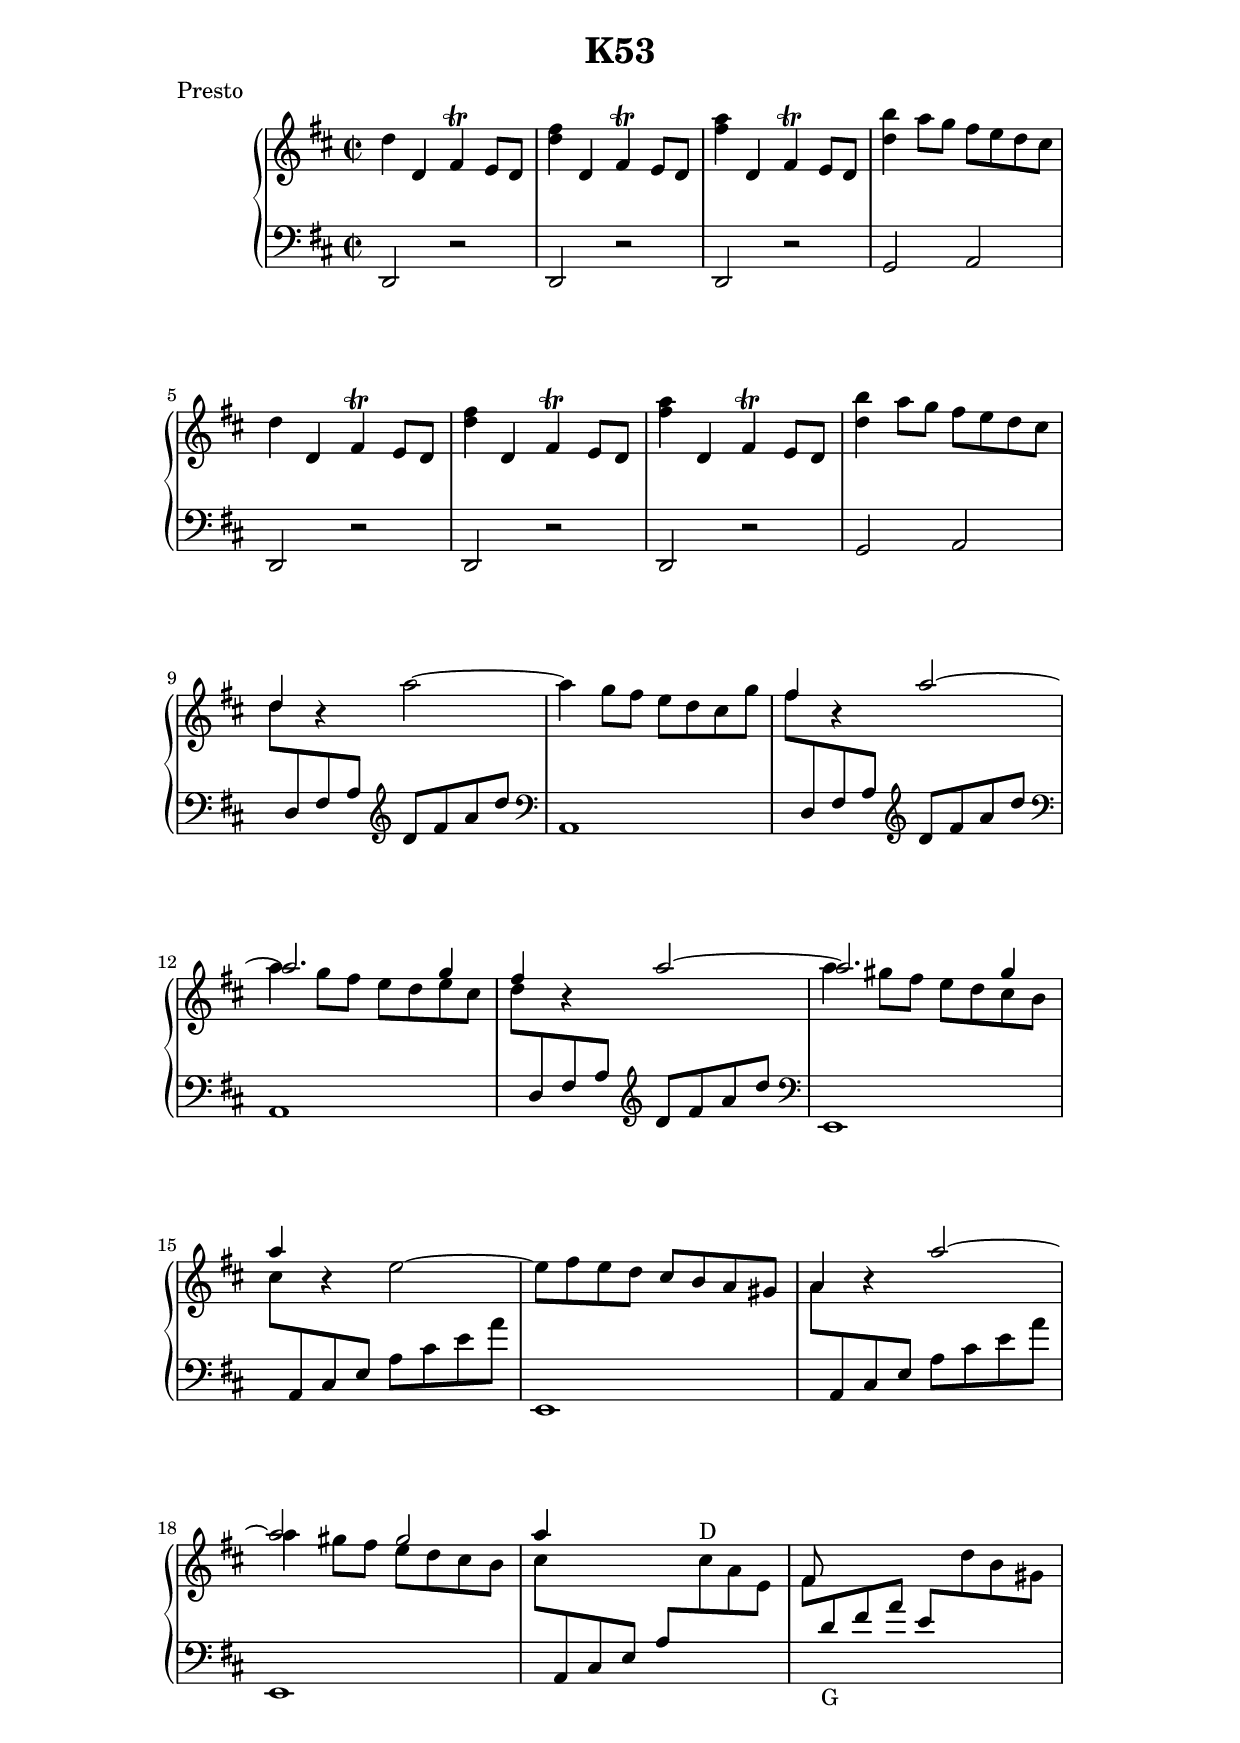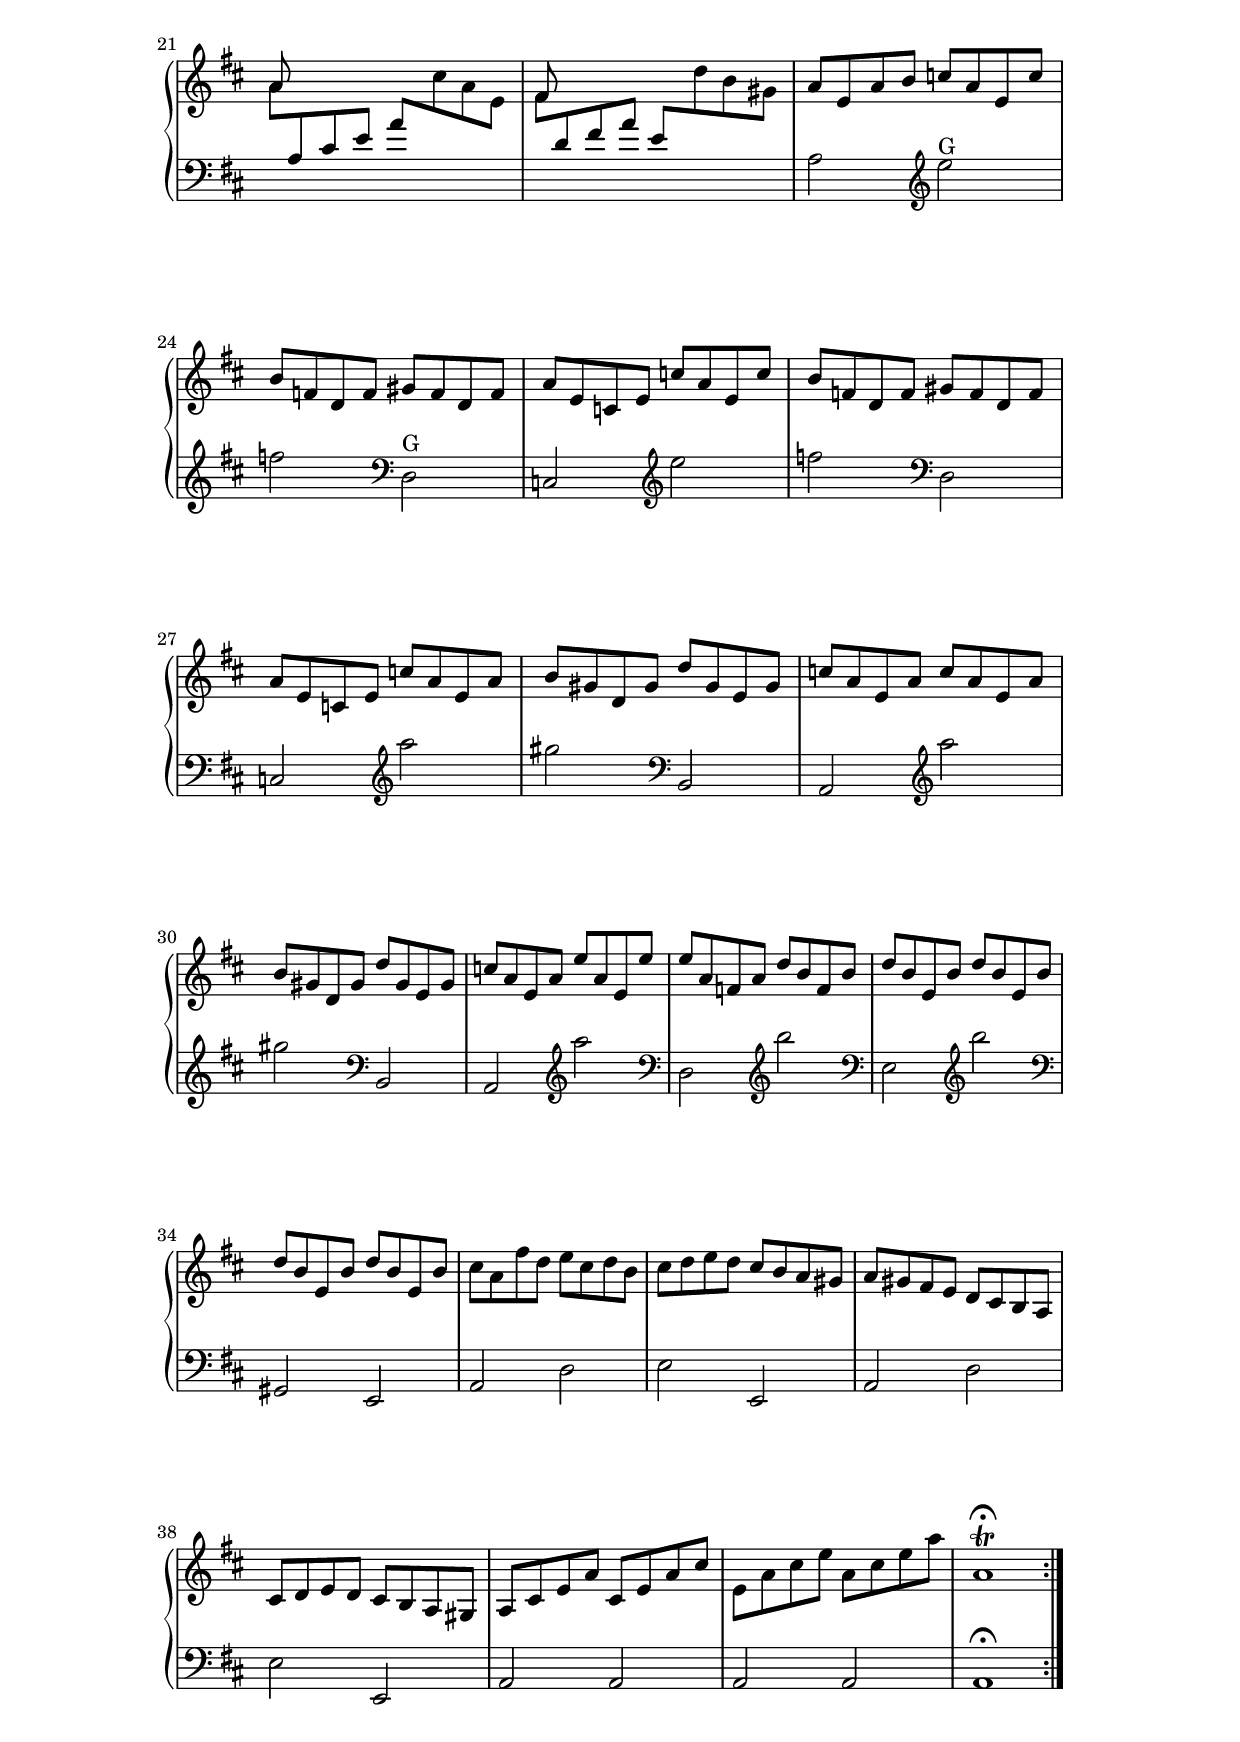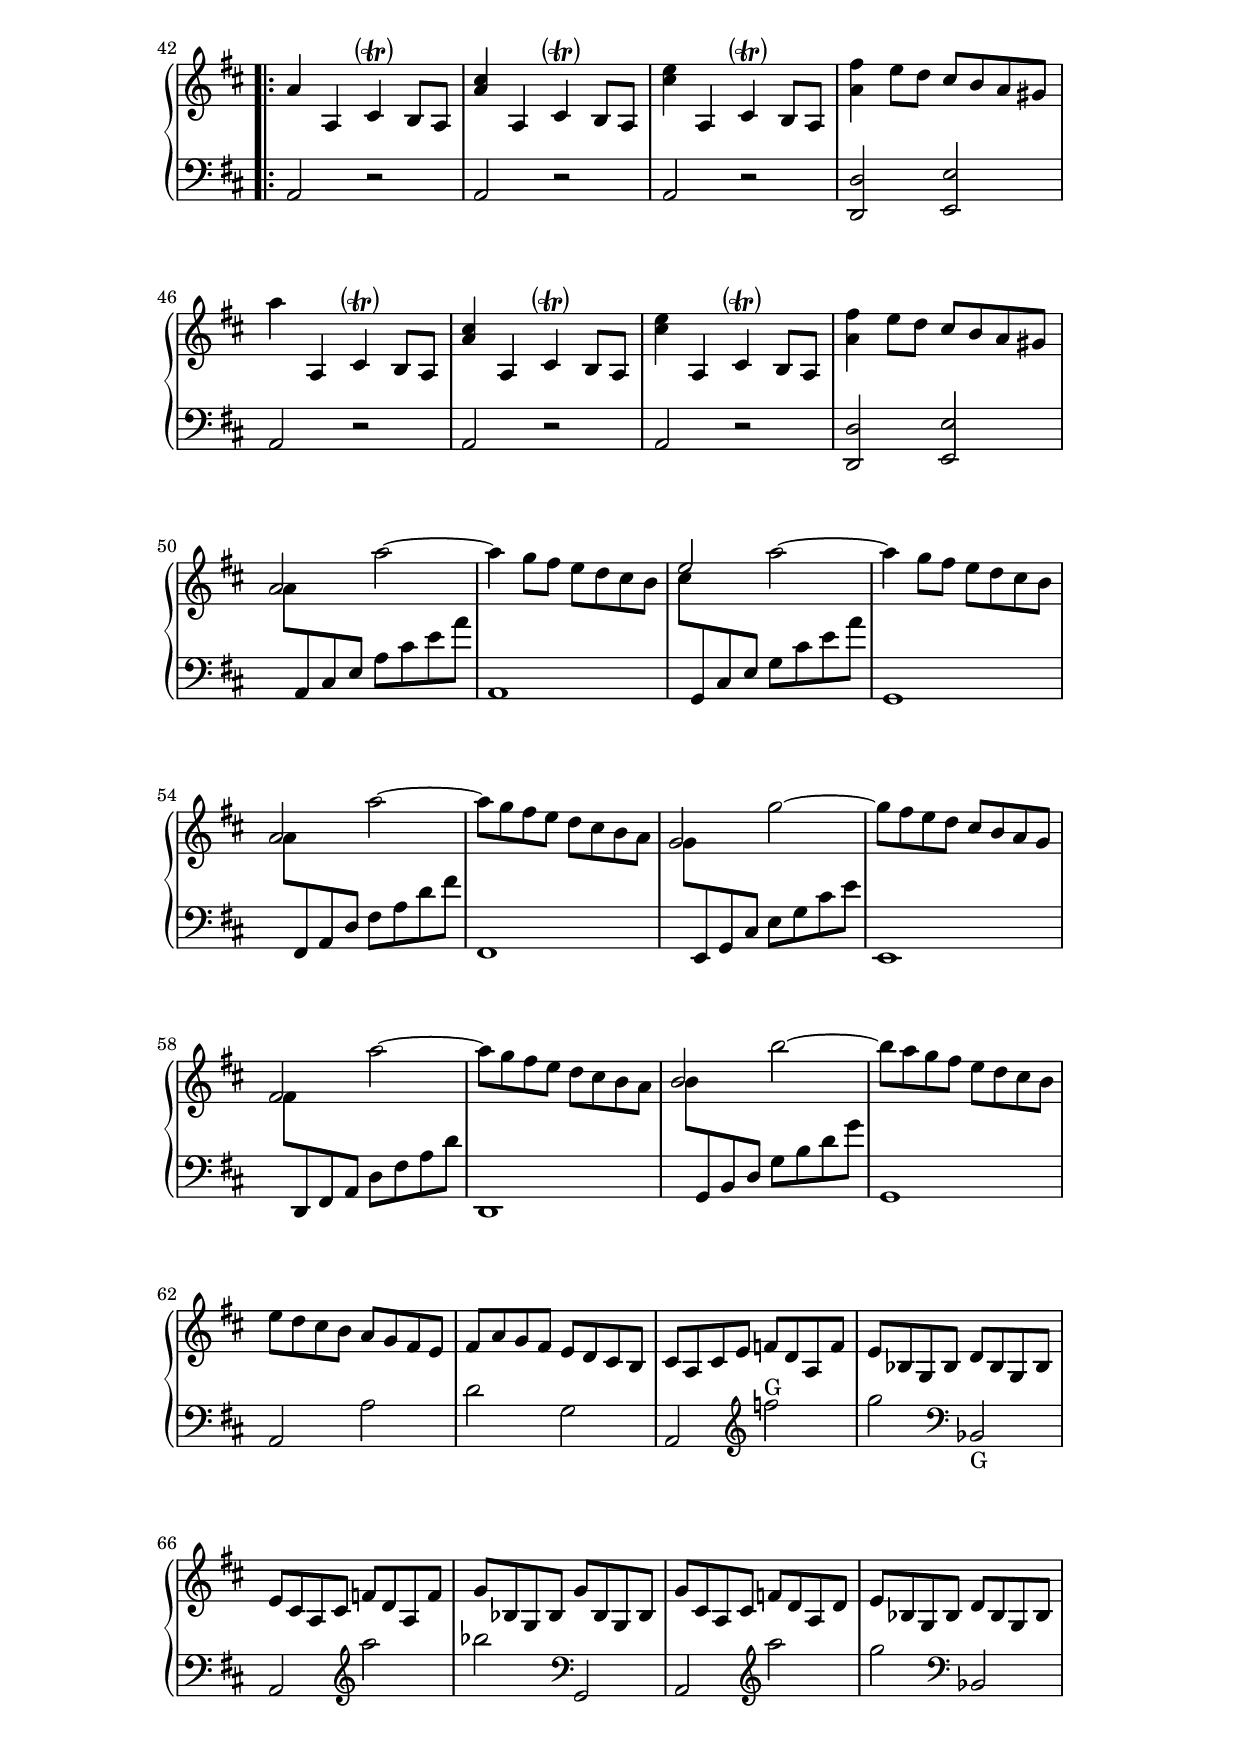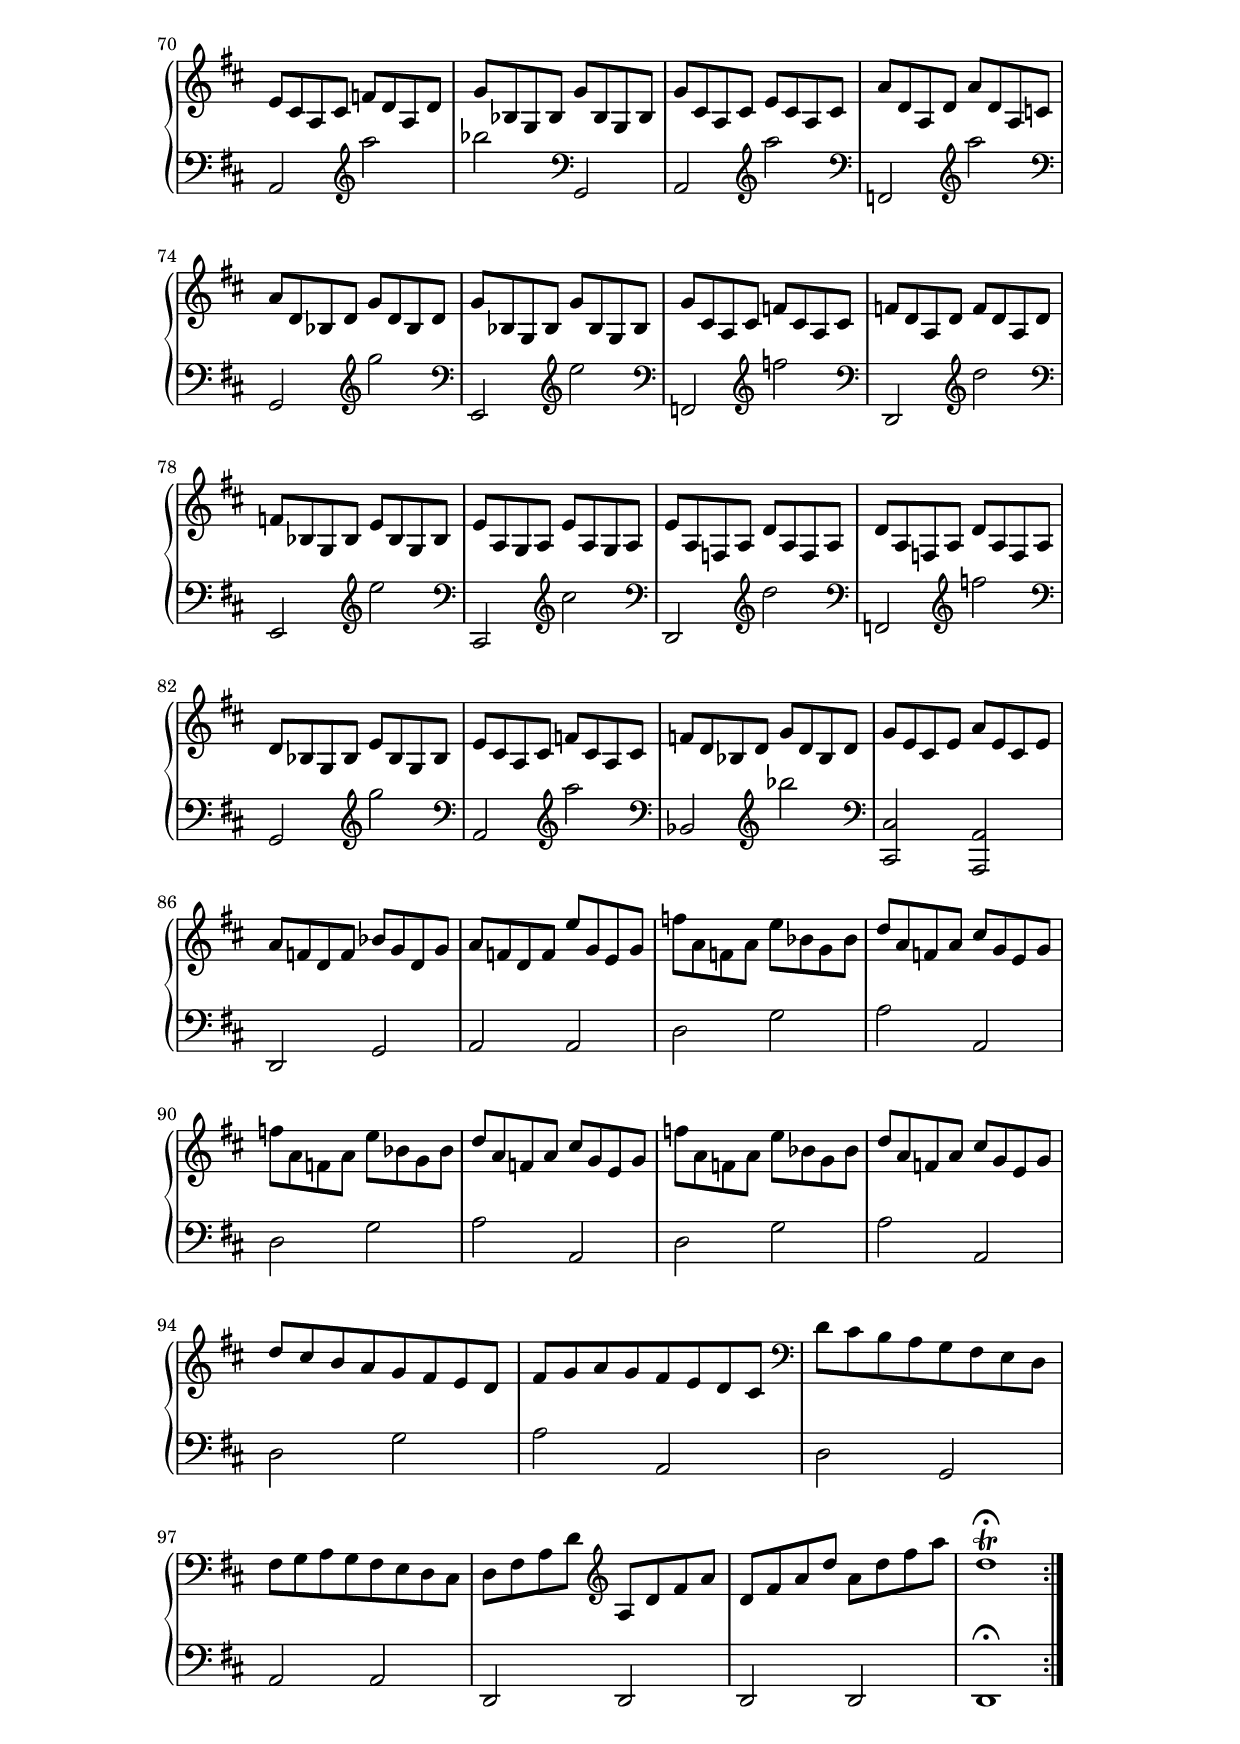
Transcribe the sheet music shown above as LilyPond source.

\version "2.18.2"
\version "2.18.2"

su = \stemUp
sd = \stemDown
sn = \stemNeutral
tu = \tieUp
td = \tieDown
tn = \tieNeutral
cstr = \change Staff = "right"
cstl = \change Staff = "left"

global = {
  \key d \major
  \time 2/2
  \override Staff.NoteCollision #'merge-differently-dotted = ##t
  \override ParenthesesItem #'font-size = #+2
}

right = \relative c'' {
  \global
 
  \repeat volta 2 {
    \repeat unfold 2 {
      d4 d, fis-\trill e8 d
      <d' fis>4 d, fis-\trill e8 d
      <fis' a>4 d, fis-\trill e8 d
      <d' b'>4 a'8 g fis e d cis
    }
    \once \su d4 r a'2 ~
    
    a4 g8 fis e d cis g'
    \once \su fis4 r << {a2 ~
    a2. g4} \\ {s2 a4 g8 fis e d e cis} >>
    \once \su fis4 r << {a2 ~
    
    a2. gis4} \\ {s2 a4 gis8 fis e d cis b} >>
    \once \su a'4 r e2 ~
    e8 fis e d cis b a gis
    a4 r << {a'2 ~
    
    a2 gis} \\ {s2 a4 gis8 fis e d cis b} >>
    \once \su a'4 s2.
    fis,8 s s2.
    a8 s s2.
    
    fis8 s s2.
    a8 e a b c a e c'
    b f d f gis f d f
    a e c e c' a e c'
    
    b f d f gis f d f
    a e c e c' a e a
    b gis d gis d' gis, e gis
    c a e a c a e a
    
    b gis d gis d' gis, e gis
    c a e a e' a, e e'
    e a, f a d b f b
    d b e, b' d b e, b'
    
    d b e, b' d b e, b'
    cis a fis' d e cis d b
    cis d e d cis b a gis
    a gis fis e d cis b a
    
    cis d e d cis b a gis
    a cis e a cis, e a cis
    \sd e, a cis e a, cis e a
    a,1-\trill-\fermata
  }
  
  \repeat volta 2 {
    \sn a4 a, cis-\parenthesize-\trill b8 a
    \once \su <a' cis>4 a, cis-\parenthesize-\trill b8 a
    <cis' e>4 a, cis-\parenthesize-\trill b8 a
    <a' fis'>4 e'8 d cis b a gis
    a'4 a,, cis-\parenthesize-\trill b8 a
    
    \once \su <a' cis>4 a, cis-\parenthesize-\trill b8 a
    <cis' e>4 a, cis-\parenthesize-\trill b8 a
    <a' fis'>4 e'8 d cis b a gis
    a2 a' ~
    a4 g8 fis e d cis b

    \once \su e2 a ~
    a4 g8 fis e d cis b
    a2 a' ~
    a8 g fis e d cis b a
    g2 g' ~
    
    g8 fis e d cis b a g
    fis2 a' ~
    a8 g fis e d cis b a
    \once \su b2 b' ~
    b8 a g fis e d cis b
    
    e d cis b a g fis e
    fis a g fis e d cis b
    cis a cis e f d a f'
    e bes g bes d bes g bes
    e cis a cis f d a f'
    
    g bes, g bes g' bes, g bes
    g' cis, a cis f d a d
    e bes g bes d bes g bes
    e cis a cis f d a d
    g bes, g bes g' bes, g bes
    
    
    g' cis, a cis e cis a cis
    a' d, a d a' d, a c
    a' d, bes d g d bes d
    g bes, g bes g' bes, g bes
    g' cis, a cis f cis a cis
    
    f d a d f d a d
    f bes, g bes e bes g bes
    e a, g a e' a, g a
    e' a, f a d a f a
    d a f a d a f a
    
    d bes g bes e bes g bes
    e cis a cis f cis a cis
    f d bes d g d bes d
    g e cis e a e cis e
    a f d f bes g d g
    
    a f d f e' g, e g
    \repeat unfold 3 {
      f' a, f a e' bes g bes
      d a f a cis g e g
    }
    d'[ cis b a g fis e d]
    fis[ g a g fis e d cis]
    
    \clef bass d[ cis b a g fis e d]
    fis[ g a g fis e d cis]
    d fis a d \clef treble a d fis a
    d, fis a d a d fis a
    d,1-\trill-\fermata
  }
}
 
left = \relative c, {
  \global
  
  \repeat volta 2 {
    \repeat unfold 2 { d2 r d2 r d2 r g a}
    \cstr d''8 \cstl d,, fis a \clef treble d fis a d
    
    \clef bass a,,1
    \cstr fis'''8 \cstl d,, fis a \clef treble d fis a d
    \clef bass a,,1
    \cstr d''8 \cstl d,, fis a \clef treble d fis a d
    
    \clef bass e,,,1
    \cstr cis'''8 \cstl a,, cis e a cis e a
    e,,1
    \cstr a''8  \cstl a,, cis e a cis e a
    
    e,,1
    \cstr cis'''8 \cstl a,, cis e \su a \cstr \sd cis'^"D" a e
    fis \cstl \su d_"G" fis a e \cstr \sd d' b gis
    a \cstl \su a, cis e a \cstr \sd cis a e
    
    fis \cstl \su d fis a e \cstr \sd d' b gis 
    \cstl \sn a,2 \clef treble e''^"G"
    f \clef bass d,,^"G"
    c \clef treble e''
    
    f \clef bass d,, 
    c \clef treble a'''
    gis \clef bass b,,,
    a \clef treble a'''
    
    gis \clef bass b,,,
    a \clef treble a'''
    \clef bass d,,, \clef treble b'''
    \clef bass e,,, \clef treble b'''
    
    \clef bass gis,,, e
    a d
    e e,
    a d
    
    e e,
    a a
    a a
    a1-\fermata
  }
  
  \repeat volta 2 {
    \repeat unfold 2 { a2 r a r a r <d, d'> <e e'> }
    \cstr a''8 \cstl a,, cis e a cis e a
    a,,1
    
    \cstr cis''8 \cstl g,, cis e g cis e a
    g,,1
    \cstr a''8 \cstl fis,, a d fis a d fis
    fis,,1
    \cstr g''8 \cstl e,, g cis e g cis e
    
    e,,1
    \cstr fis''8 \cstl d,, fis a d fis a d
    d,,1
    \cstr b'''8 \cstl g,, b d g b d g
    g,,1
    
    a2 a'
    d g,
    a, \clef treble f'''^"G"
    g \clef bass bes,,,_"G"
    a \clef treble a'''
    bes \clef bass g,,,
    
    a \clef treble a'''
    g \clef bass bes,,,
    a \clef treble a'''
    bes \clef bass g,,,
    
    
    a \clef treble a'''
    \clef bass f,,, \clef treble a'''
    \clef bass g,,, \clef treble g'''
    \clef bass e,,, \clef treble e'''
    \clef bass f,,, \clef treble f'''
    
    \clef bass d,,, \clef treble d'''
    \clef bass e,,, \clef treble e'''
    \clef bass cis,,, \clef treble cis'''
    \clef bass d,,, \clef treble d'''
    \clef bass f,,, \clef treble f'''
    
    \clef bass g,,, \clef treble g'''
    \clef bass a,,, \clef treble a'''
    \clef bass bes,,, \clef treble bes'''
    \clef bass <cis,,,, cis'> <a a'>
    d g
    
    a a
    d g 
    a a,
    d g
    a a,
    
    d g
    a a,
    d g
    a a,
    
    d g,
    a a
    d, d
    d d
    d1-\fermata
  }
}


#(set-global-staff-size 19.7)

\header {
  title = "K53"
  meter = "Presto"
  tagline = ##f
}

\paper {
  #(set-paper-size "a4")
  print-page-number = ##f
  between-system-padding = #0.1
  between-system-space = #0.1
  ragged-last-bottom = ##f
  ragged-bottom = ##f
  
  left-margin = 3 \cm
  right-margin = 3 \cm
}

\score {
  \new PianoStaff <<
    \new Staff = "right" {
      << 
        {s1*41 \pageBreak}
        \right
      >>
    }
    \new Staff = "left" { 
      <<
      \clef bass \left 
      >>
    }
  >>
  \layout { }
}
